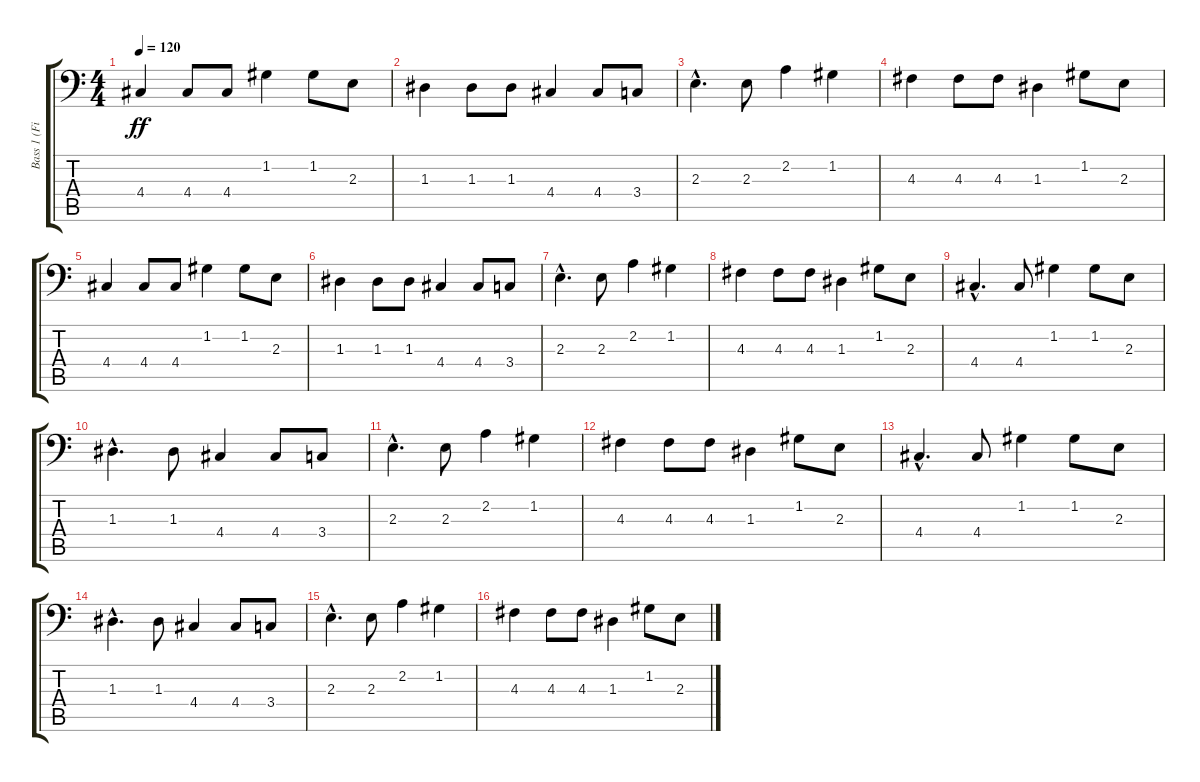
\track ("Bass 1 (Finger)" "Bass 1 (Fi") {instrument electricbassfinger}
\staff {score tabs}
\tuning (C3 G2 D2 A1 E1 B0) {hide}
\ts (4 4)
\tempo 120
\clef f4
\ks c
4.4.4{dy ff} 4.4.8 4.4.8 1.2.4 1.2.8 2.3.8 |
1.3.4 1.3.8 1.3.8 4.4.4 4.4.8 3.4.8 |
2.3{hac}.4{d} 2.3.8 2.2.4 1.2.4 |
4.3.4 4.3.8 4.3.8 1.3.4 1.2.8 2.3.8 |
4.4.4 4.4.8 4.4.8 1.2.4 1.2.8 2.3.8 |
1.3.4 1.3.8 1.3.8 4.4.4 4.4.8 3.4.8 |
2.3{hac}.4{d} 2.3.8 2.2.4 1.2.4 |
4.3.4 4.3.8 4.3.8 1.3.4 1.2.8 2.3.8 |
4.4{hac}.4{d} 4.4.8 1.2.4 1.2.8 2.3.8 |
1.3{hac}.4{d} 1.3.8 4.4.4 4.4.8 3.4.8 |
2.3{hac}.4{d} 2.3.8 2.2.4 1.2.4 |
4.3.4 4.3.8 4.3.8 1.3.4 1.2.8 2.3.8 |
4.4{hac}.4{d} 4.4.8 1.2.4 1.2.8 2.3.8 |
1.3{hac}.4{d} 1.3.8 4.4.4 4.4.8 3.4.8 |
2.3{hac}.4{d} 2.3.8 2.2.4 1.2.4 |
4.3.4 4.3.8 4.3.8 1.3.4 1.2.8 2.3.8
